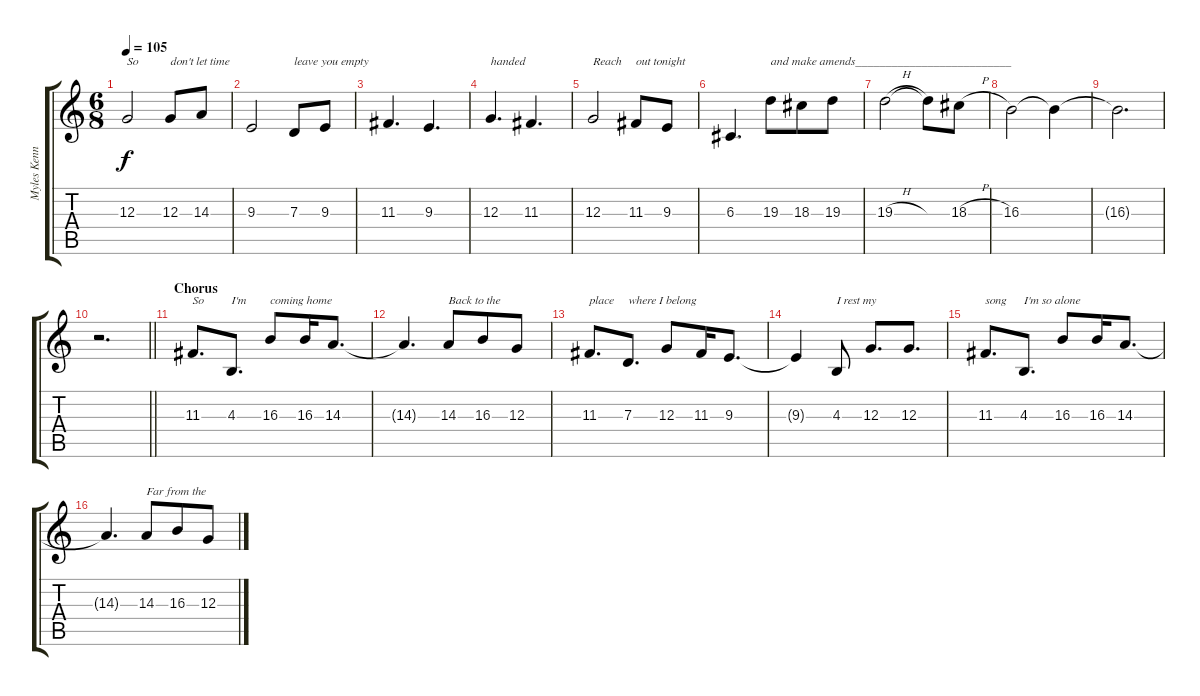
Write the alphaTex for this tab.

\track ("Myles Kennedy (Vocals)" "Myles Kenn") {instrument violin}
\staff {score tabs}
\tuning (E4 B3 G3 D3 A2 E2) {hide}
\ts (6 8)
\tempo 105
\clef g2
\ks c
12.3.2{txt "So" dy f} 12.3.8{txt "don't let time"} 14.3.8 |
9.3.2 7.3.8{txt "leave you empty"} 9.3.8 |
11.3.4{d} 9.3.4{d} |
12.3.4{d txt "handed"} 11.3.4{d} |
12.3.2{txt "Reach"} 11.3.8{txt "out tonight"} 9.3.8 |
6.3.4{d} 19.3.8{txt "and make amends__________________________"} 18.3.8 19.3.8 |
19.3{h}.2 19.3{t}.8 18.3{h}.8 |
16.3.2 16.3{t}.4 |
16.3{t}.2{d} |
\barLineRight lightlight
r.2{d} |
\section ("" "Chorus")
11.3.8{d txt "So" volume 14} 4.3.8{d txt "I'm"} 16.3.8{txt "coming home"} 16.3.16 14.3.8{d} |
14.3{t}.4{d} 14.3.8{txt "Back to the"} 16.3.8 12.3.8 |
11.3.8{d txt "place"} 7.3.8{d txt "where I belong"} 12.3.8 11.3.16 9.3.8{d} |
9.3{t}.4 4.3.8{txt "I rest my"} 12.3.8{d} 12.3.8{d} |
11.3.8{d txt "song"} 4.3.8{d txt "I'm so alone"} 16.3.8 16.3.16 14.3.8{d} |
14.3{t}.4{d} 14.3.8{txt "Far from the"} 16.3.8 12.3.8
